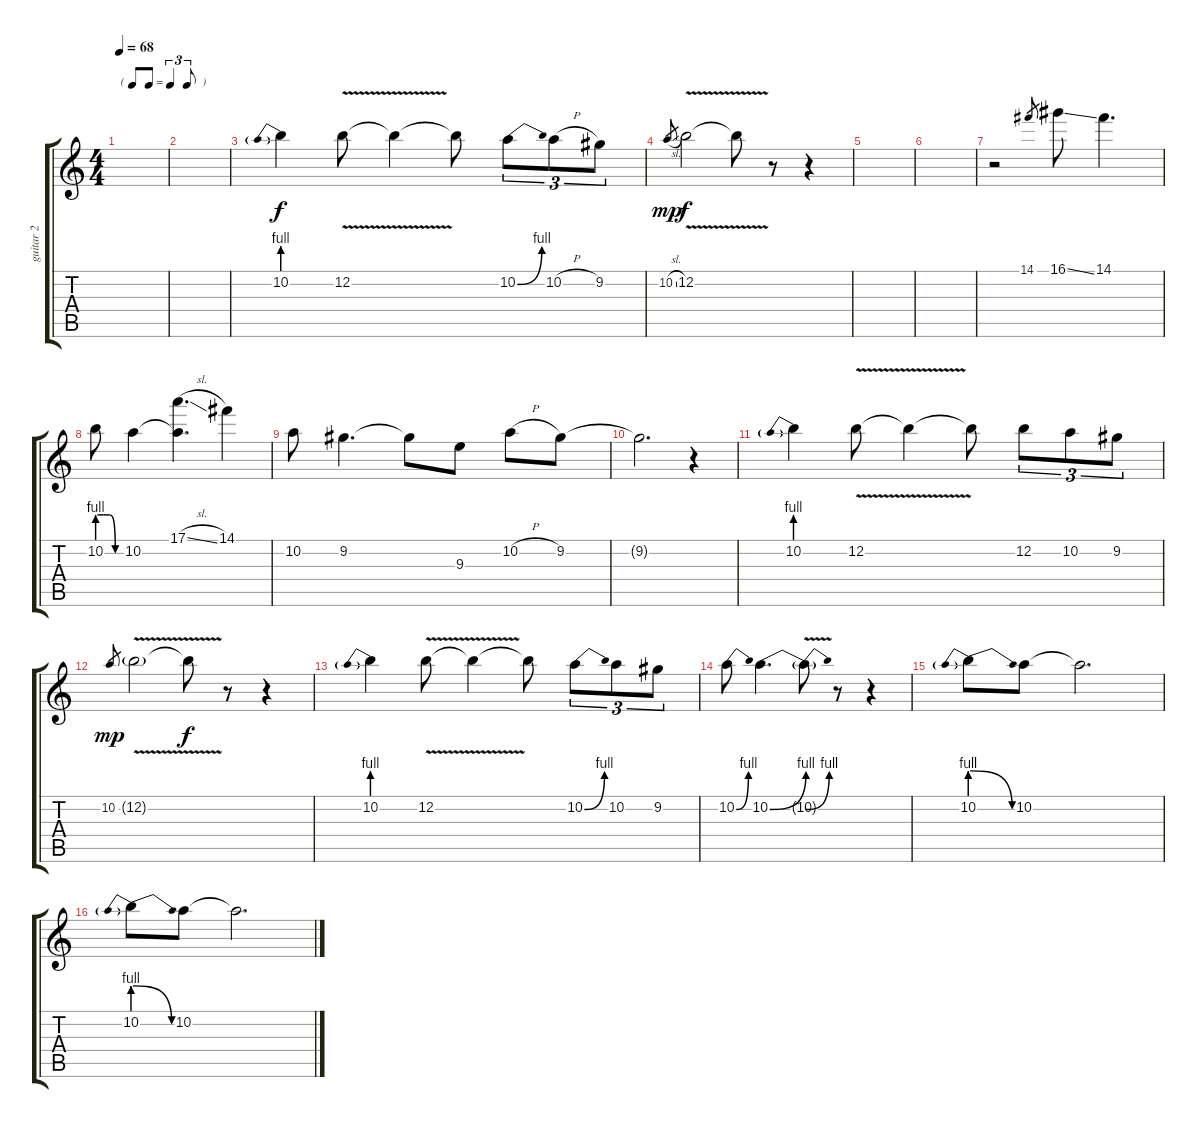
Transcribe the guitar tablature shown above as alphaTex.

\track ("guitar 2" "guitar 2") {instrument electricguitarjazz}
\staff {score tabs}
\tuning (E4 B3 G3 D3 A2 E2) {hide}
\ts (4 4)
\tf triplet8th
\tempo 68
\clef g2
\ks c
|
|
10.2{be (prebend 0 4 60 4)}.4 12.2{v}.8 12.2{t}.4 12.2{t}.8 10.2{be (bend 0 0 60 4)}.8{tu (3 2)} 10.2{h}.8{tu (3 2)} 9.2.8{tu (3 2)} |
10.2{sl}.8{gr dy mp} 12.2{v}.2{dy f} 12.2{t}.8 r.8 r.4 |
|
|
r.2 14.1.8{gr} 16.1{ss}.8 14.1.4{d} |
10.2{be (custom 0 4 15 4 30 4 45 0 60 0)}.8 10.2.4 (17.1{sl} 10.2{t}).4{d} 14.1.4 |
10.2.8 9.2.4{d} 9.2{t}.8 9.3.8 10.2{h}.8 9.2.8 |
9.2{t}.2{d} r.4 |
10.2{be (prebend 0 4 60 4)}.4 12.2{v}.8 12.2{t}.4 12.2{t}.8 12.2.8{tu (3 2)} 10.2.8{tu (3 2)} 9.2.8{tu (3 2)} |
10.2.8{gr dy mp} 12.2{v g}.2 12.2{t}.8{dy f} r.8 r.4 |
10.2{be (prebend 0 4 60 4)}.4 12.2{v}.8 12.2{t}.4 12.2{t}.8 10.2{be (bend 0 0 60 4)}.8{tu (3 2)} 10.2.8{tu (3 2)} 9.2.8{tu (3 2)} |
10.2{be (bend 0 0 60 4)}.8 10.2{be (bend 0 0 60 4)}.4{d} 10.2{be (bend 0 0 60 4) v t}.8 r.8 r.4 |
10.2{be (prebendrelease 0 4 60 0)}.8 10.2.8 10.2{t}.2{d} |
10.2{be (prebendrelease 0 4 60 0)}.8 10.2.8 10.2{t}.2{d}
